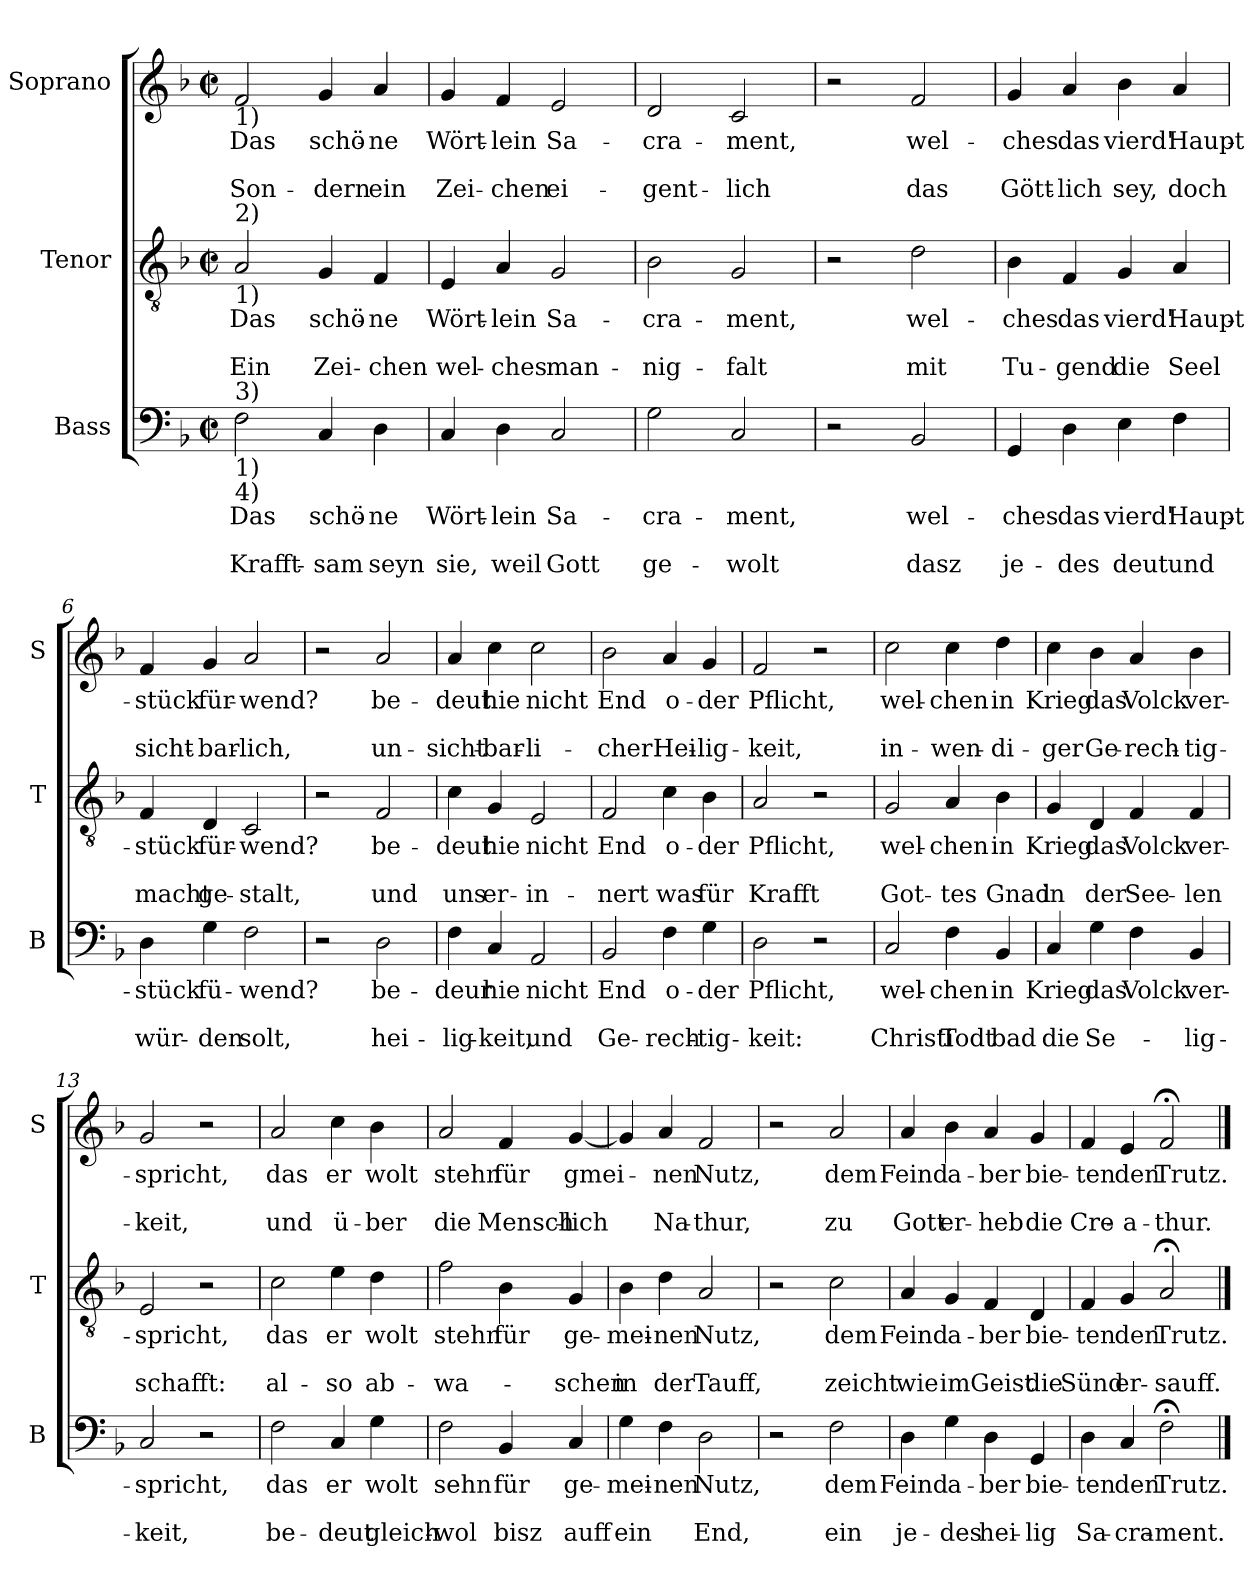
**kern	**text	**text	**text	**kern	**text	**text	**text	**kern	**text	**text	**text
*part3	*part3	*part3	*part3	*part2	*part2	*part2	*part2	*part1	*part1	*part1	*part1
*staff3	*staff3	*staff3	*staff3	*staff2	*staff2	*staff2	*staff2	*staff1	*staff1	*staff1	*staff1
*I"Bass	*	*	*	*I"Tenor	*	*	*	*I"Soprano	*	*	*
*I'B	*	*	*	*I'T	*	*	*	*I'S	*	*	*
*clefF4	*	*	*	*clefGv2	*	*	*	*clefG2	*	*	*
*k[b-]	*	*	*	*k[b-]	*	*	*	*k[b-]	*	*	*
*F:	*	*	*	*F:	*	*	*	*F:	*	*	*
*M2/2	*	*	*	*M2/2	*	*	*	*M2/2	*	*	*
*met(c|)	*	*	*	*met(c|)	*	*	*	*met(c|)	*	*	*
=1	=1	=1	=1	=1	=1	=1	=1	=1	=1	=1	=1
!	!	!	!	!	!	!	!	!LO:TX:b:t=1)	!	!	!
!	!	!	!	!LO:TX:a:t=2)	!	!	!	!	!	!	!
!	!	!	!	!LO:TX:b:t=1)	!	!	!	!	!	!	!
!LO:TX:a:t=3)	!	!	!	!	!	!	!	!	!	!	!
!LO:TX:b:t=1)	!	!	!	!	!	!	!	!	!	!	!
!LO:TX:b:t=4)	!	!	!	!	!	!	!	!	!	!	!
!	!LO:LY:b	!	!LO:LY:b	!	!LO:LY:b	!	!LO:LY:b	!	!LO:LY:b	!	!LO:LY:b
2F\	Das	.	Krafft-	2A/	Das	.	Ein	2f/	Das	.	Son-
!	!LO:LY:b	!	!LO:LY:b	!	!LO:LY:b	!	!LO:LY:b	!	!LO:LY:b	!	!LO:LY:b
4C/	schö-	.	-sam	4G/	schö-	.	Zei-	4g/	schö-	.	-dern
!	!LO:LY:b	!	!LO:LY:b	!	!LO:LY:b	!	!LO:LY:b	!	!LO:LY:b	!	!LO:LY:b
4D\	-ne	.	seyn	4F/	-ne	.	-chen	4a/	-ne	.	ein
=2	=2	=2	=2	=2	=2	=2	=2	=2	=2	=2	=2
!	!LO:LY:b	!	!LO:LY:b	!	!LO:LY:b	!	!LO:LY:b	!	!LO:LY:b	!	!LO:LY:b
4C/	Wört-	.	sie,	4E/	Wört-	.	wel-	4g/	Wört-	.	Zei-
!	!LO:LY:b	!	!LO:LY:b	!	!LO:LY:b	!	!LO:LY:b	!	!LO:LY:b	!	!LO:LY:b
4D\	-lein	.	weil	4A/	-lein	.	-ches	4f/	-lein	.	-chen
!	!LO:LY:b	!	!LO:LY:b	!	!LO:LY:b	!	!LO:LY:b	!	!LO:LY:b	!	!LO:LY:b
2C/	Sa-	.	Gott	2G/	Sa-	.	man-	2e/	Sa-	.	ei-
=3	=3	=3	=3	=3	=3	=3	=3	=3	=3	=3	=3
!	!LO:LY:b	!	!LO:LY:b	!	!LO:LY:b	!	!LO:LY:b	!	!LO:LY:b	!	!LO:LY:b
2G\	-cra-	.	ge-	2B-\	-cra-	.	-nig-	2d/	-cra-	.	-gent-
!	!LO:LY:b	!	!LO:LY:b	!	!LO:LY:b	!	!LO:LY:b	!	!LO:LY:b	!	!LO:LY:b
2C/	-ment,	.	-wolt	2G/	-ment,	.	-falt	2c/	-ment,	.	-lich
=4	=4	=4	=4	=4	=4	=4	=4	=4	=4	=4	=4
2r	.	.	.	2r	.	.	.	2r	.	.	.
!	!LO:LY:b	!	!LO:LY:b	!	!LO:LY:b	!	!LO:LY:b	!	!LO:LY:b	!	!LO:LY:b
2BB-/	wel-	.	dasz	2d\	wel-	.	mit	2f/	wel-	.	das
!!LO:LB:g=z
=5	=5	=5	=5	=5	=5	=5	=5	=5	=5	=5	=5
!	!LO:LY:b	!	!LO:LY:b	!	!LO:LY:b	!	!LO:LY:b	!	!LO:LY:b	!	!LO:LY:b
4GG/	-ches	.	je-	4B-\	-ches	.	Tu-	4g/	-ches	.	Gött-
!	!LO:LY:b	!	!LO:LY:b	!	!LO:LY:b	!	!LO:LY:b	!	!LO:LY:b	!	!LO:LY:b
4D\	das	.	-des	4F/	das	.	-gend	4a/	das	.	-lich
!	!LO:LY:b	!	!LO:LY:b	!	!LO:LY:b	!	!LO:LY:b	!	!LO:LY:b	!	!LO:LY:b
4E\	vierd'	.	deut	4G/	vierd'	.	die	4b-\	vierd'	.	sey,
!	!LO:LY:b	!	!LO:LY:b	!	!LO:LY:b	!	!LO:LY:b	!	!LO:LY:b	!	!LO:LY:b
4F\	Haupt-	.	und	4A/	Haupt-	.	Seel	4a/	Haupt-	.	doch
=6	=6	=6	=6	=6	=6	=6	=6	=6	=6	=6	=6
!	!LO:LY:b	!	!LO:LY:b	!	!LO:LY:b	!	!LO:LY:b	!	!LO:LY:b	!	!LO:LY:b
4D\	-stück	.	wür-	4F/	-stück	.	macht	4f/	-stück	.	sicht-
!	!LO:LY:b	!	!LO:LY:b	!	!LO:LY:b	!	!LO:LY:b	!	!LO:LY:b	!	!LO:LY:b
4G\	fü-	.	-den	4D/	für-	.	ge-	4g/	für-	.	-bar-
!	!LO:LY:b	!	!LO:LY:b	!	!LO:LY:b	!	!LO:LY:b	!	!LO:LY:b	!	!LO:LY:b
2F\	-wend?	.	solt,	2C/	-wend?	.	-stalt,	2a/	-wend?	.	-lich,
=7	=7	=7	=7	=7	=7	=7	=7	=7	=7	=7	=7
2r	.	.	.	2r	.	.	.	2r	.	.	.
!	!LO:LY:b	!	!LO:LY:b	!	!LO:LY:b	!	!LO:LY:b	!	!LO:LY:b	!	!LO:LY:b
2D\	be-	.	hei-	2F/	be-	.	und	2a/	be-	.	un-
=8	=8	=8	=8	=8	=8	=8	=8	=8	=8	=8	=8
!	!LO:LY:b	!	!LO:LY:b	!	!LO:LY:b	!	!LO:LY:b	!	!LO:LY:b	!	!LO:LY:b
4F\	-deur	.	-lig-	4c\	-deut	.	uns	4a/	-deut	.	-sicht-
!	!LO:LY:b	!	!LO:LY:b	!	!LO:LY:b	!	!LO:LY:b	!	!LO:LY:b	!	!LO:LY:b
4C/	hie	.	-keit,	4G/	hie	.	er-	4cc\	hie	.	-bar-
!	!LO:LY:b	!	!LO:LY:b	!	!LO:LY:b	!	!LO:LY:b	!	!LO:LY:b	!	!LO:LY:b
2AA/	nicht	.	und	2E/	nicht	.	-in-	2cc\	nicht	.	-li-
=9	=9	=9	=9	=9	=9	=9	=9	=9	=9	=9	=9
!	!LO:LY:b	!	!LO:LY:b	!	!LO:LY:b	!	!LO:LY:b	!	!LO:LY:b	!	!LO:LY:b
2BB-/	End	.	Ge-	2F/	End	.	-nert	2b-\	End	.	-cher
!	!LO:LY:b	!	!LO:LY:b	!	!LO:LY:b	!	!LO:LY:b	!	!LO:LY:b	!	!LO:LY:b
4F\	o-	.	-rech-	4c\	o-	.	was	4a/	o-	.	Hei-
!	!LO:LY:b	!	!LO:LY:b	!	!LO:LY:b	!	!LO:LY:b	!	!LO:LY:b	!	!LO:LY:b
4G\	-der	.	-tig-	4B-\	-der	.	für	4g/	-der	.	-lig-
!!LO:PB:g=z
=10	=10	=10	=10	=10	=10	=10	=10	=10	=10	=10	=10
!	!LO:LY:b	!	!LO:LY:b	!	!LO:LY:b	!	!LO:LY:b	!	!LO:LY:b	!	!LO:LY:b
2D\	Pflicht,	.	-keit:	2A/	Pflicht,	.	Krafft	2f/	Pflicht,	.	-keit,
2r	.	.	.	2r	.	.	.	2r	.	.	.
=11	=11	=11	=11	=11	=11	=11	=11	=11	=11	=11	=11
!	!LO:LY:b	!	!LO:LY:b	!	!LO:LY:b	!	!LO:LY:b	!	!LO:LY:b	!	!LO:LY:b
2C/	wel-	.	Christi	2G/	wel-	.	Got-	2cc\	wel-	.	in-
!	!LO:LY:b	!	!LO:LY:b	!	!LO:LY:b	!	!LO:LY:b	!	!LO:LY:b	!	!LO:LY:b
4F\	-chen	.	Todt	4A/	-chen	.	-tes	4cc\	-chen	.	-wen-
!	!LO:LY:b	!	!LO:LY:b	!	!LO:LY:b	!	!LO:LY:b	!	!LO:LY:b	!	!LO:LY:b
4BB-/	in	.	bad	4B-\	in	.	Gnad	4dd\	in	.	-di-
=12	=12	=12	=12	=12	=12	=12	=12	=12	=12	=12	=12
!	!LO:LY:b	!	!LO:LY:b	!	!LO:LY:b	!	!LO:LY:b	!	!LO:LY:b	!	!LO:LY:b
4C/	Krieg	.	die	4G/	Krieg	.	in	4cc\	Krieg	.	-ger
!	!LO:LY:b	!	!LO:LY:b	!	!LO:LY:b	!	!LO:LY:b	!	!LO:LY:b	!	!LO:LY:b
4G\	das	.	Se-	4D/	das	.	der	4b-\	das	.	Ge-
!	!LO:LY:b	!	!	!	!LO:LY:b	!	!LO:LY:b	!	!LO:LY:b	!	!LO:LY:b
4F\	Volck	.	.	4F/	Volck	.	See-	4a/	Volck	.	-rech-
!	!LO:LY:b	!	!LO:LY:b	!	!LO:LY:b	!	!LO:LY:b	!	!LO:LY:b	!	!LO:LY:b
4BB-/	ver-	.	-lig-	4F/	ver-	.	-len	4b-\	ver-	.	-tig-
=13	=13	=13	=13	=13	=13	=13	=13	=13	=13	=13	=13
!	!LO:LY:b	!	!LO:LY:b	!	!LO:LY:b	!	!LO:LY:b	!	!LO:LY:b	!	!LO:LY:b
2C/	-spricht,	.	-keit,	2E/	-spricht,	.	schafft:	2g/	-spricht,	.	-keit,
2r	.	.	.	2r	.	.	.	2r	.	.	.
=14	=14	=14	=14	=14	=14	=14	=14	=14	=14	=14	=14
!	!LO:LY:b	!	!LO:LY:b	!	!LO:LY:b	!	!LO:LY:b	!	!LO:LY:b	!	!LO:LY:b
2F\	das	.	be-	2c\	das	.	al-	2a/	das	.	und
!	!LO:LY:b	!	!LO:LY:b	!	!LO:LY:b	!	!LO:LY:b	!	!LO:LY:b	!	!LO:LY:b
4C/	er	.	-deut	4e\	er	.	-so	4cc\	er	.	ü-
!	!LO:LY:b	!	!LO:LY:b	!	!LO:LY:b	!	!LO:LY:b	!	!LO:LY:b	!	!LO:LY:b
4G\	wolt	.	gleich-	4d\	wolt	.	ab-	4b-\	wolt	.	-ber
!!LO:LB:g=z
=15	=15	=15	=15	=15	=15	=15	=15	=15	=15	=15	=15
!	!LO:LY:b	!	!LO:LY:b	!	!LO:LY:b	!	!LO:LY:b	!	!LO:LY:b	!	!LO:LY:b
2F\	sehn	.	-wol	2f\	stehn	.	-wa-	2a/	stehn	.	die
!	!LO:LY:b	!	!LO:LY:b	!	!LO:LY:b	!	!	!	!LO:LY:b	!	!LO:LY:b
4BB-/	für	.	bisz	4B-\	für	.	.	4f/	für	.	Mensch-
!	!LO:LY:b	!	!LO:LY:b	!	!LO:LY:b	!	!LO:LY:b	!	!LO:LY:b	!	!LO:LY:b
4C/	ge-	.	auff	4G/	ge-	.	-schen	[4g/	gmei-	.	-lich
=16	=16	=16	=16	=16	=16	=16	=16	=16	=16	=16	=16
!	!LO:LY:b	!	!LO:LY:b	!	!LO:LY:b	!	!LO:LY:b	!	!	!	!
4G\	-mei-	.	ein	4B-\	-mei-	.	in	4g/]	.	.	.
!	!LO:LY:b	!	!	!	!LO:LY:b	!	!LO:LY:b	!	!LO:LY:b	!	!LO:LY:b
4F\	-nen	.	.	4d\	-nen	.	der	4a/	-nen	.	Na-
!	!LO:LY:b	!	!LO:LY:b	!	!LO:LY:b	!	!LO:LY:b	!	!LO:LY:b	!	!LO:LY:b
2D\	Nutz,	.	End,	2A/	Nutz,	.	Tauff,	2f/	Nutz,	.	-thur,
=17	=17	=17	=17	=17	=17	=17	=17	=17	=17	=17	=17
2r	.	.	.	2r	.	.	.	2r	.	.	.
!	!LO:LY:b	!	!LO:LY:b	!	!LO:LY:b	!	!LO:LY:b	!	!LO:LY:b	!	!LO:LY:b
2F\	dem	.	ein	2c\	dem	.	zeicht	2a/	dem	.	zu
=18	=18	=18	=18	=18	=18	=18	=18	=18	=18	=18	=18
!	!LO:LY:b	!	!LO:LY:b	!	!LO:LY:b	!	!LO:LY:b	!	!LO:LY:b	!	!LO:LY:b
4D\	Feind	.	je-	4A/	Feind	.	wie	4a/	Feind	.	Gott
!	!LO:LY:b	!	!LO:LY:b	!	!LO:LY:b	!	!LO:LY:b	!	!LO:LY:b	!	!LO:LY:b
4G\	a-	.	-des	4G/	a-	.	im	4b-\	a-	.	er-
!	!LO:LY:b	!	!LO:LY:b	!	!LO:LY:b	!	!LO:LY:b	!	!LO:LY:b	!	!LO:LY:b
4D\	-ber	.	hei-	4F/	-ber	.	Geist	4a/	-ber	.	-heb
!	!LO:LY:b	!	!LO:LY:b	!	!LO:LY:b	!	!LO:LY:b	!	!LO:LY:b	!	!LO:LY:b
4GG/	bie-	.	-lig	4D/	bie-	.	die	4g/	bie-	.	die
=19	=19	=19	=19	=19	=19	=19	=19	=19	=19	=19	=19
!	!LO:LY:b	!	!LO:LY:b	!	!LO:LY:b	!	!LO:LY:b	!	!LO:LY:b	!	!LO:LY:b
4D\	-ten	.	Sa-	4F/	-ten	.	Sünd	4f/	-ten	.	Cre-
!	!LO:LY:b	!	!LO:LY:b	!	!LO:LY:b	!	!LO:LY:b	!	!LO:LY:b	!	!LO:LY:b
4C/	den	.	-cra-	4G/	den	.	er-	4e/	den	.	-a-
!	!LO:LY:b	!	!LO:LY:b	!	!LO:LY:b	!	!LO:LY:b	!	!LO:LY:b	!	!LO:LY:b
2F;<\	Trutz.	.	-ment.	2A;</	Trutz.	.	-sauff.	2f;</	Trutz.	.	-thur.
==	==	==	==	==	==	==	==	==	==	==	==
*-	*-	*-	*-	*-	*-	*-	*-	*-	*-	*-	*-
